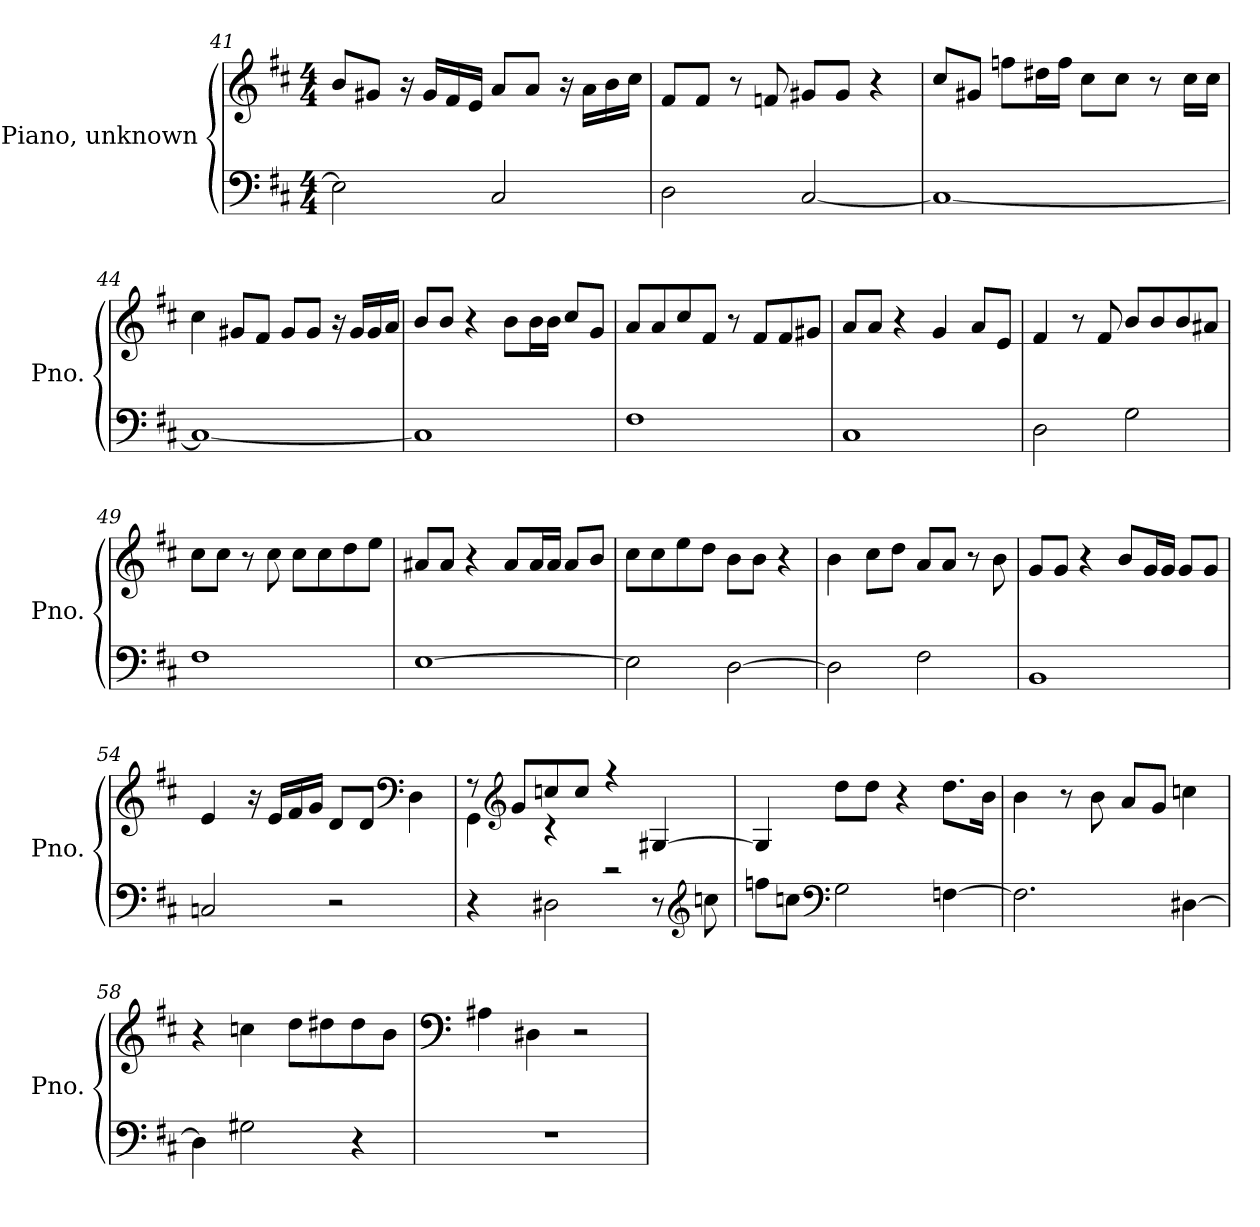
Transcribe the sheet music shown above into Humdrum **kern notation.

**kern	**kern
*part1	*part1
*staff2	*staff1
*I"Piano, unknown	*
*I'Pno.	*
*clefF4	*clefG2
*k[f#c#]	*k[f#c#]
*M4/4	*M4/4
=41	=41
2E\]	8b/L
.	8g#X/J
.	16r
.	16g#/LL
.	16f#/
.	16e/JJ
2C#/	8a/L
.	8a/J
.	16r
.	16a\LL
.	16b\
.	16cc#\JJ
!!LO:LB:g=z
=42	=42
2D\	8f#/L
.	8f#/J
.	8r
.	8fn/
[2C#/	8g#X/L
.	8g#/J
.	4r
=43	=43
1C#_	8cc#/L
.	8g#X/J
.	8ffn\L
.	16dd#X\L
.	16ff\JJ
.	8cc#\L
.	8cc#\J
.	8r
.	16cc#\LL
.	16cc#\JJ
=44	=44
1C#_	4cc#\
.	8g#X/L
.	8f#/J
.	8g#/L
.	8g#/J
.	16r
.	16g#/LL
.	16g#/
.	16a/JJ
=45	=45
1C#]	8b/L
.	8b/J
.	4r
.	8b\L
.	16b\L
.	16b\JJ
.	8cc#/L
.	8g/J
!!LO:LB:g=z
=46	=46
1F#	8a/L
.	8a/
.	8cc#/
.	8f#/J
.	8r
.	8f#/L
.	8f#/
.	8g#X/J
=47	=47
1C#	8a/L
.	8a/J
.	4r
.	4g/
.	8a/L
.	8e/J
=48	=48
2D\	4f#/
.	8r
.	8f#/
2G\	8b/L
.	8b/
.	8b/
.	8a#X/J
=49	=49
1F#	8cc#\L
.	8cc#\J
.	8r
.	8cc#\
.	8cc#\L
.	8cc#\
.	8dd\
.	8ee\J
=50	=50
[1E	8a#X/L
.	8a#/J
.	4r
.	8a#/L
.	16a#/L
.	16a#/JJ
.	8a#/L
.	8b/J
!!LO:PB:g=z
=51	=51
2E\]	8cc#\L
.	8cc#\
.	8ee\
.	8dd\J
[2D\	8b\L
.	8b\J
.	4r
=52	=52
2D\]	4b\
.	8cc#\L
.	8dd\J
2F#\	8a/L
.	8a/J
.	8r
.	8b\
=53	=53
1BB	8g/L
.	8g/J
.	4r
.	8b/L
.	16g/L
.	16g/JJ
.	8g/L
.	8g/J
=54	=54
2Cn/	4e/
.	16r
.	16e/LL
.	16f#/
.	16g/JJ
2r	8d/L
.	8d/J
*	*clefF4
.	4D\
!!LO:LB:g=z
=55	=55
*	*^
4r	8r	4GG\
*	*clefG2	*
.	8g/L	.
2D#X\	8ccn/	4r
.	8cc/J	.
.	4r	2r
8r	[4G#X/	.
*clefG2	*	*
8ccn\	.	.
*	*v	*v
=56	=56
8ffn\L	4G#/]
8ccn\J	.
*clefF4	*
2G\	8dd\L
.	8dd\J
.	4r
[4Fn\	8.dd\L
.	16b\Jk
=57	=57
2.F\]	4b\
.	8r
.	8b\
.	8a/L
.	8g/J
[4D#X\	4ccn\
=58	=58
4D#\]	4r
2G#X\	4ccn\
.	8dd\L
.	8dd#X\
4r	8dd#\
.	8b\J
!!LO:LB:g=z
=59	=59
*	*clefF4
1r	4A#X\
.	4D#X\
.	2r
=	=
*-	*-
